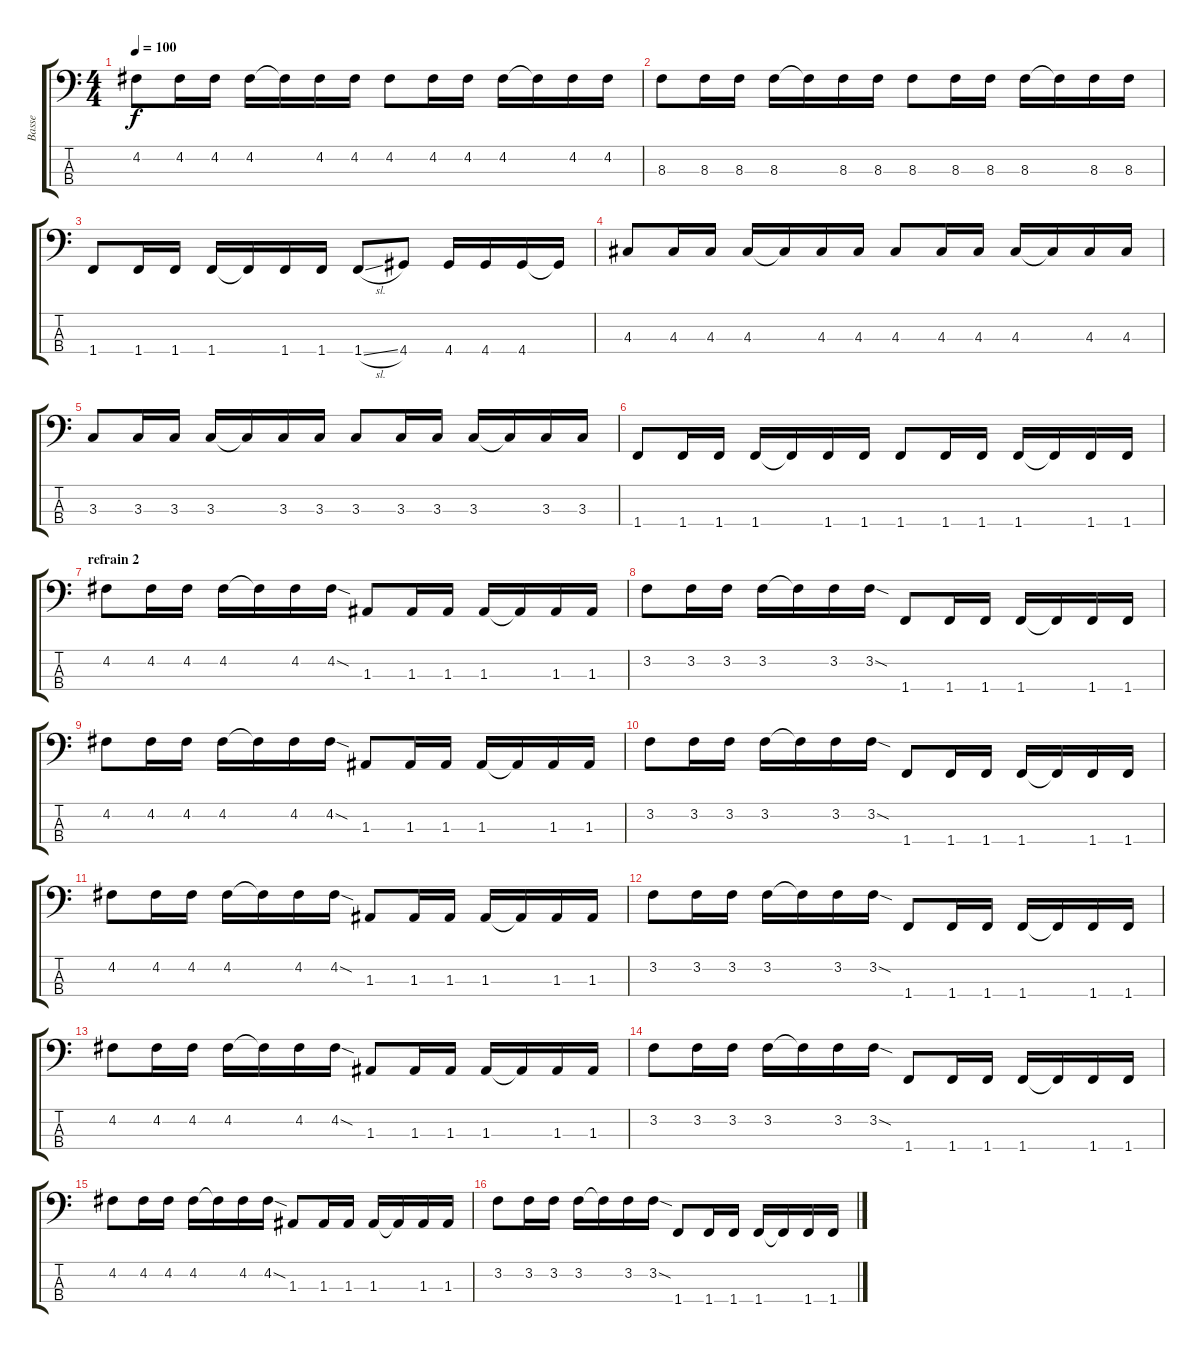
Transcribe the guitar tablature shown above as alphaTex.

\track ("Basse" "Basse") {instrument electricbassfinger}
\staff {score tabs}
\tuning (G2 D2 A1 E1) {hide}
\ts (4 4)
\tempo 100
\clef f4
\ks c
4.2.8{dy f} 4.2.16 4.2.16 4.2.16 4.2{t}.16 4.2.16 4.2.16 4.2.8 4.2.16 4.2.16 4.2.16 4.2{t}.16 4.2.16 4.2.16 |
8.3.8 8.3.16 8.3.16 8.3.16 8.3{t}.16 8.3.16 8.3.16 8.3.8 8.3.16 8.3.16 8.3.16 8.3{t}.16 8.3.16 8.3.16 |
1.4.8 1.4.16 1.4.16 1.4.16 1.4{t}.16 1.4.16 1.4.16 1.4{sl}.8 4.4.8 4.4.16 4.4.16 4.4.16 4.4{t}.16 |
4.3.8 4.3.16 4.3.16 4.3.16 4.3{t}.16 4.3.16 4.3.16 4.3.8 4.3.16 4.3.16 4.3.16 4.3{t}.16 4.3.16 4.3.16 |
3.3.8 3.3.16 3.3.16 3.3.16 3.3{t}.16 3.3.16 3.3.16 3.3.8 3.3.16 3.3.16 3.3.16 3.3{t}.16 3.3.16 3.3.16 |
1.4.8 1.4.16 1.4.16 1.4.16 1.4{t}.16 1.4.16 1.4.16 1.4.8 1.4.16 1.4.16 1.4.16 1.4{t}.16 1.4.16 1.4.16 |
\section ("" "refrain 2")
4.2.8 4.2.16 4.2.16 4.2.16 4.2{t}.16 4.2.16 4.2{sod}.16 1.3.8 1.3.16 1.3.16 1.3.16 1.3{t}.16 1.3.16 1.3.16 |
3.2.8 3.2.16 3.2.16 3.2.16 3.2{t}.16 3.2.16 3.2{sod}.16 1.4.8 1.4.16 1.4.16 1.4.16 1.4{t}.16 1.4.16 1.4.16 |
4.2.8 4.2.16 4.2.16 4.2.16 4.2{t}.16 4.2.16 4.2{sod}.16 1.3.8 1.3.16 1.3.16 1.3.16 1.3{t}.16 1.3.16 1.3.16 |
3.2.8 3.2.16 3.2.16 3.2.16 3.2{t}.16 3.2.16 3.2{sod}.16 1.4.8 1.4.16 1.4.16 1.4.16 1.4{t}.16 1.4.16 1.4.16 |
4.2.8 4.2.16 4.2.16 4.2.16 4.2{t}.16 4.2.16 4.2{sod}.16 1.3.8 1.3.16 1.3.16 1.3.16 1.3{t}.16 1.3.16 1.3.16 |
3.2.8 3.2.16 3.2.16 3.2.16 3.2{t}.16 3.2.16 3.2{sod}.16 1.4.8 1.4.16 1.4.16 1.4.16 1.4{t}.16 1.4.16 1.4.16 |
4.2.8 4.2.16 4.2.16 4.2.16 4.2{t}.16 4.2.16 4.2{sod}.16 1.3.8 1.3.16 1.3.16 1.3.16 1.3{t}.16 1.3.16 1.3.16 |
3.2.8 3.2.16 3.2.16 3.2.16 3.2{t}.16 3.2.16 3.2{sod}.16 1.4.8 1.4.16 1.4.16 1.4.16 1.4{t}.16 1.4.16 1.4.16 |
4.2.8 4.2.16 4.2.16 4.2.16 4.2{t}.16 4.2.16 4.2{sod}.16 1.3.8 1.3.16 1.3.16 1.3.16 1.3{t}.16 1.3.16 1.3.16 |
3.2.8 3.2.16 3.2.16 3.2.16 3.2{t}.16 3.2.16 3.2{sod}.16 1.4.8 1.4.16 1.4.16 1.4.16 1.4{t}.16 1.4.16 1.4.16
